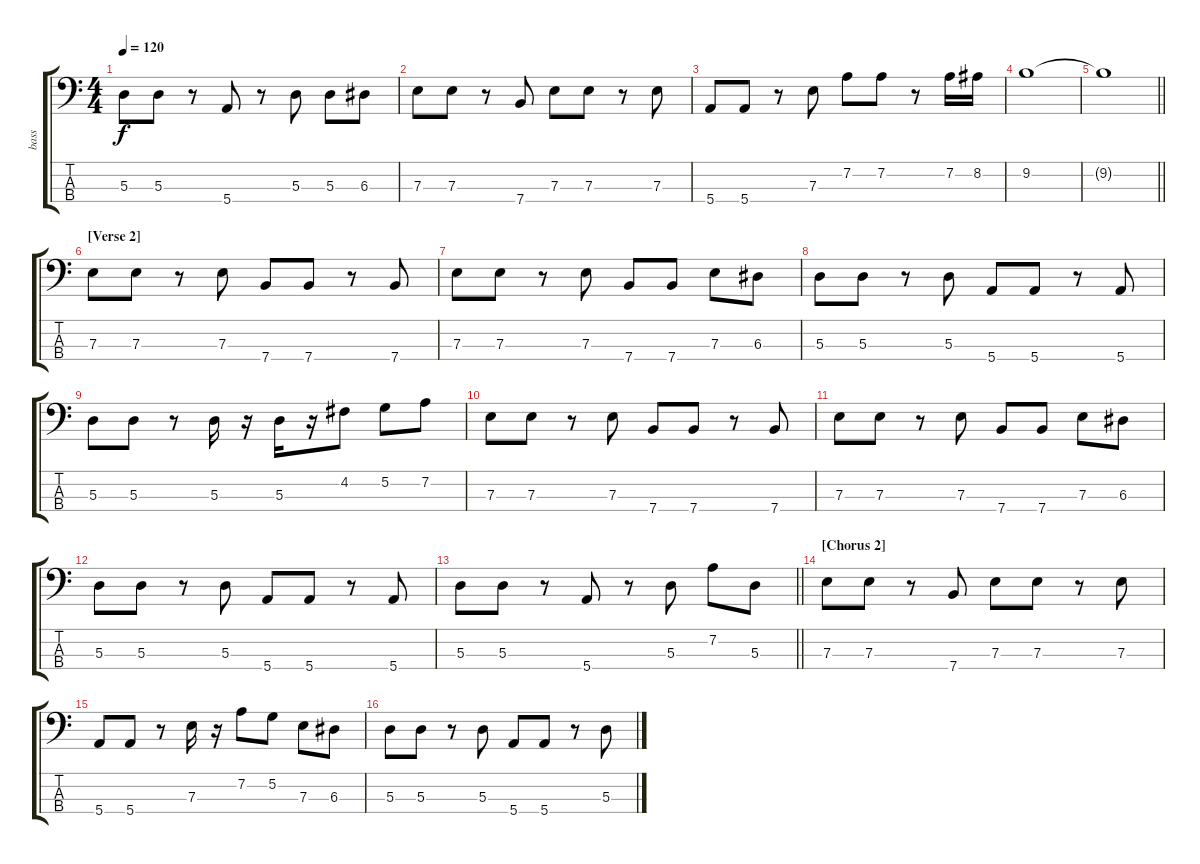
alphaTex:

\track ("bass" "bass") {instrument electricbassfinger}
\staff {score tabs}
\tuning (G2 D2 A1 E1) {hide}
\ts (4 4)
\tempo 120
\clef f4
\ks c
5.3.8{dy f} 5.3.8 r.8 5.4.8 r.8 5.3.8 5.3.8 6.3.8 |
7.3.8 7.3.8 r.8 7.4.8 7.3.8 7.3.8 r.8 7.3.8 |
5.4.8 5.4.8 r.8 7.3.8 7.2.8 7.2.8 r.8 7.2.16 8.2.16 |
9.2.1 |
\barLineRight lightlight
9.2{t}.1 |
\section ("" "[Verse 2]")
7.3.8 7.3.8 r.8 7.3.8 7.4.8 7.4.8 r.8 7.4.8 |
7.3.8 7.3.8 r.8 7.3.8 7.4.8 7.4.8 7.3.8 6.3.8 |
5.3.8 5.3.8 r.8 5.3.8 5.4.8 5.4.8 r.8 5.4.8 |
5.3.8 5.3.8 r.8 5.3.16 r.16 5.3.16 r.16 4.2.8 5.2.8 7.2.8 |
7.3.8 7.3.8 r.8 7.3.8 7.4.8 7.4.8 r.8 7.4.8 |
7.3.8 7.3.8 r.8 7.3.8 7.4.8 7.4.8 7.3.8 6.3.8 |
5.3.8 5.3.8 r.8 5.3.8 5.4.8 5.4.8 r.8 5.4.8 |
\barLineRight lightlight
5.3.8 5.3.8 r.8 5.4.8 r.8 5.3.8 7.2.8 5.3.8 |
\section ("" "[Chorus 2]")
7.3.8 7.3.8 r.8 7.4.8 7.3.8 7.3.8 r.8 7.3.8 |
5.4.8 5.4.8 r.8 7.3.16 r.16 7.2.8 5.2.8 7.3.8 6.3.8 |
5.3.8 5.3.8 r.8 5.3.8 5.4.8 5.4.8 r.8 5.3.8
